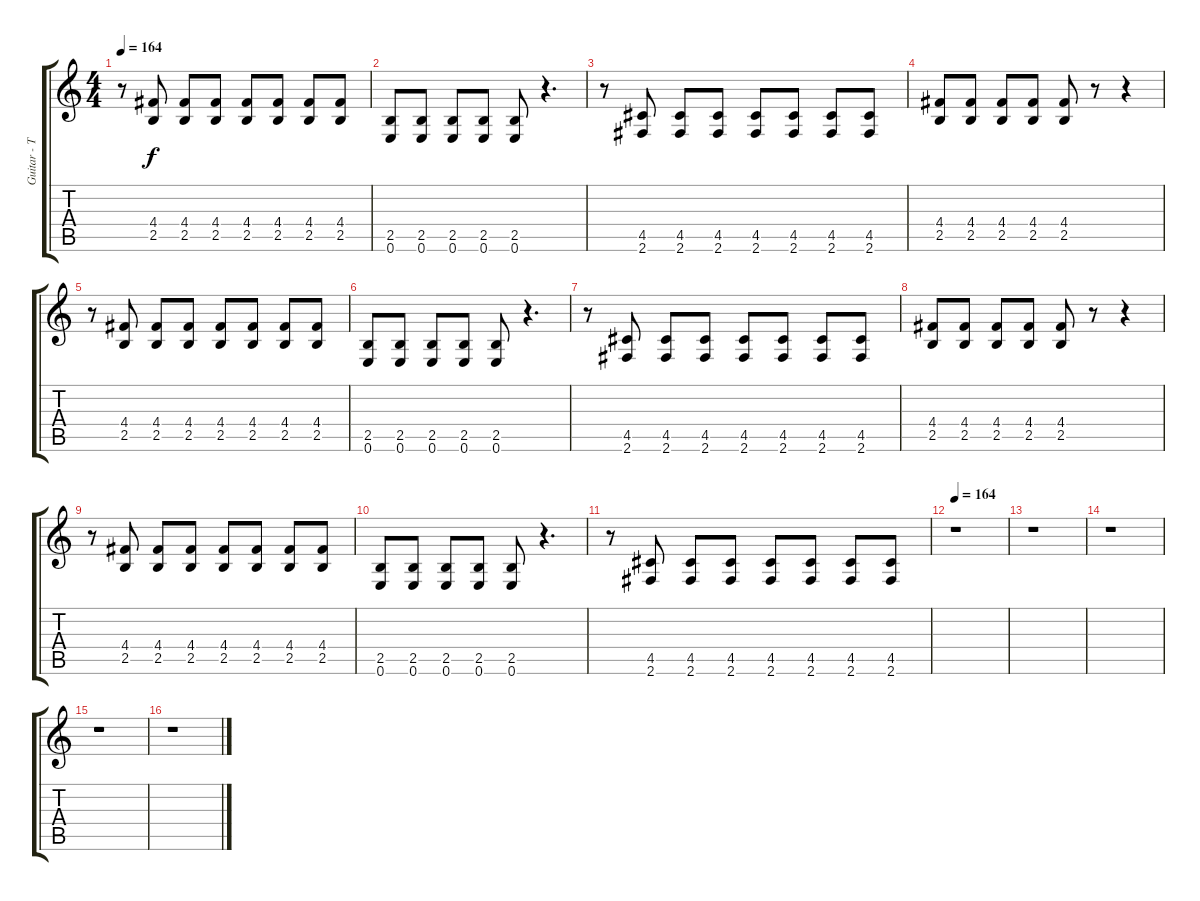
\track ("Guitar - Tom Mattew Delonge" "Guitar - T") {instrument overdrivenguitar}
\staff {score tabs}
\tuning (E4 B3 G3 D3 A2 E2) {hide}
\ts (4 4)
\tempo 164
\clef g2
\ks c
r.8{dy f} (4.4 2.5).8 (4.4 2.5).8 (4.4 2.5).8 (4.4 2.5).8 (4.4 2.5).8 (4.4 2.5).8 (4.4 2.5).8 |
(2.5 0.6).8 (2.5 0.6).8 (2.5 0.6).8 (2.5 0.6).8 (2.5 0.6).8 r.4{d} |
r.8 (4.5 2.6).8 (4.5 2.6).8 (4.5 2.6).8 (4.5 2.6).8 (4.5 2.6).8 (4.5 2.6).8 (4.5 2.6).8 |
(4.4 2.5).8 (4.4 2.5).8 (4.4 2.5).8 (4.4 2.5).8 (4.4 2.5).8 r.8 r.4 |
r.8 (4.4 2.5).8 (4.4 2.5).8 (4.4 2.5).8 (4.4 2.5).8 (4.4 2.5).8 (4.4 2.5).8 (4.4 2.5).8 |
(2.5 0.6).8 (2.5 0.6).8 (2.5 0.6).8 (2.5 0.6).8 (2.5 0.6).8 r.4{d} |
r.8 (4.5 2.6).8 (4.5 2.6).8 (4.5 2.6).8 (4.5 2.6).8 (4.5 2.6).8 (4.5 2.6).8 (4.5 2.6).8 |
(4.4 2.5).8 (4.4 2.5).8 (4.4 2.5).8 (4.4 2.5).8 (4.4 2.5).8 r.8 r.4 |
r.8 (4.4 2.5).8 (4.4 2.5).8 (4.4 2.5).8 (4.4 2.5).8 (4.4 2.5).8 (4.4 2.5).8 (4.4 2.5).8 |
(2.5 0.6).8 (2.5 0.6).8 (2.5 0.6).8 (2.5 0.6).8 (2.5 0.6).8 r.4{d} |
r.8 (4.5 2.6).8 (4.5 2.6).8 (4.5 2.6).8 (4.5 2.6).8 (4.5 2.6).8 (4.5 2.6).8 (4.5 2.6).8 |
\tempo 164
r.1 |
r.1 |
r.1 |
r.1 |
r.1
